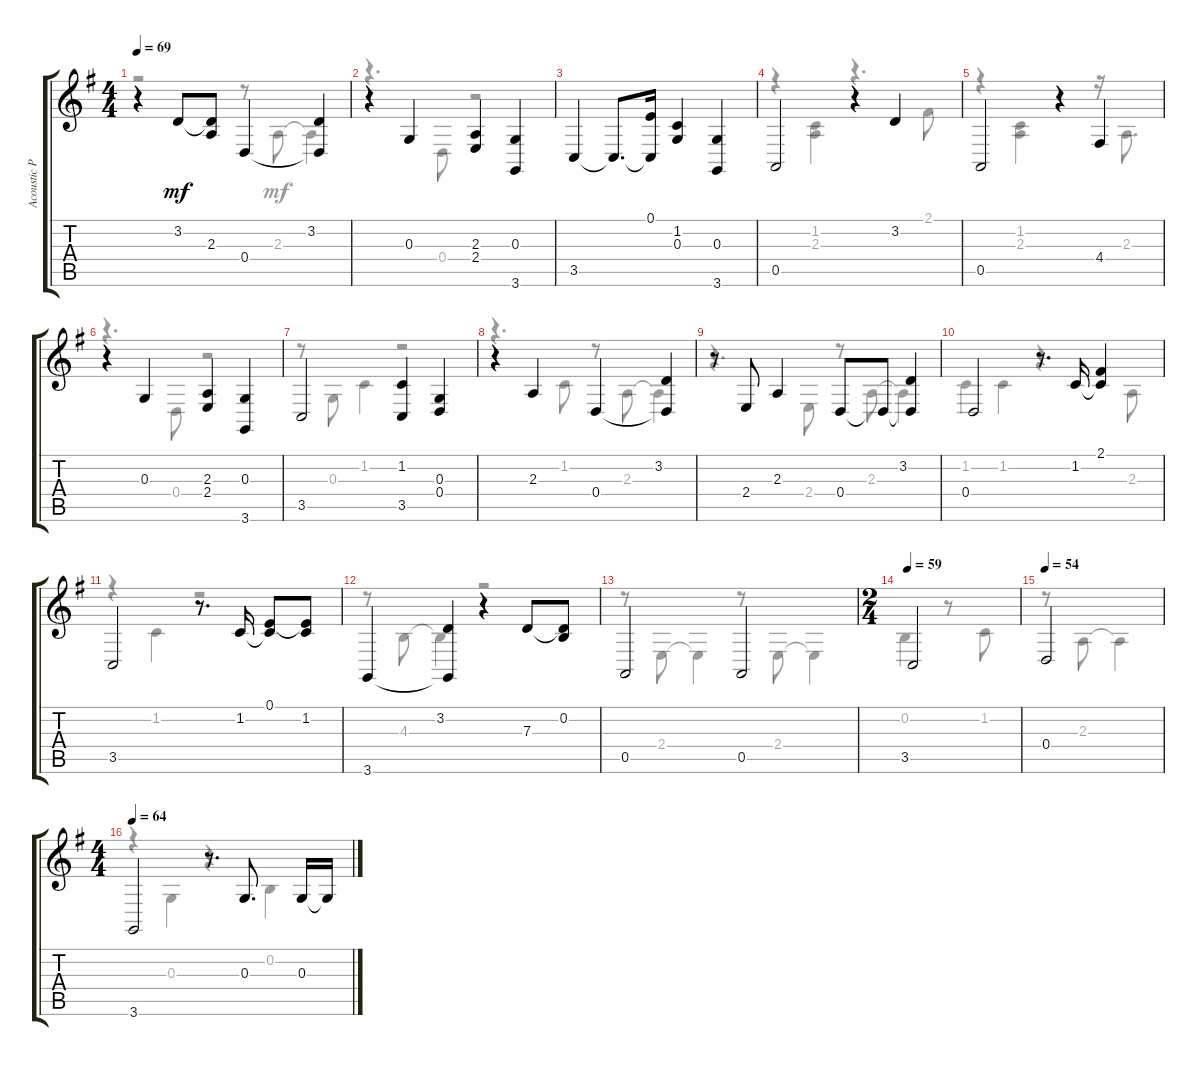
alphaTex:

\track ("Acoustic Piano" "Acoustic P") {instrument acousticgrandpiano}
\staff {score tabs}
\tuning (E4 B3 G3 D3 A2 E2) {hide}
\voice
\ts (4 4)
\tempo 69
\clef g2
\ks eminor
r.4{dy mf} 3.2.8 (3.2{t} 2.3).8 0.4.4 (3.2 0.4{t}).4 |
r.4 0.3.4 (2.3 2.4).4 (0.3 3.6).4 |
3.5.4 3.5{t}.8{d} (0.1 3.5{t}).16 (1.2 0.3).4 (0.3 3.6).4 |
0.5.2 r.4 3.2.4 |
0.5.2 r.4 4.4.4 |
r.4 0.3.4 (2.3 2.4).4 (0.3 3.6).4 |
3.5.2 (1.2 3.5).4 (0.3 0.4).4 |
r.4 2.3.4 0.4.4 (3.2 0.4{t}).4 |
r.8 2.4.8 2.3.4 0.4.8 0.4{t}.8 (3.2 0.4{t}).4 |
0.4.2 r.8{d} 1.2.16 (2.1 1.2{t}).4 |
3.5.2 r.8{d} 1.2.16 (0.1 1.2{t}).8 (0.1{t} 1.2).8 |
3.6.4 (3.2 3.6{t}).4 r.4 7.3.8 (0.2 7.3{t}).8 |
0.5.2 0.5.2 |
\ts (2 4)
\tempo 59
3.5.2 |
\tempo 54
0.4.2 |
\ts (4 4)
\tempo 64
3.6.2 r.8{d} 0.3.8{d} 0.3.16 0.3{t}.16
\voice
\clef g2
\ottava regular
\simile none
\ks eminor
r.2{dy mf} r.8 2.3.8 2.3{t}.4 |
r.4{d} 0.4.8 r.2 |
|
r.4 (1.2 2.3).4 r.4{d} 2.1.8 |
r.4 (1.2 2.3).4 r.4 r.16 2.3.8{d} |
r.4{d} 0.4.8 r.2 |
r.8 0.3.8 1.2.4 r.2 |
r.4{d} 1.2.8 r.8 2.3.8 2.3{t}.4 |
r.4{d} 2.4.8 r.8 2.3.8 2.3{t}.4 |
1.2.4 1.2.4 r.4{d} 2.3.8 |
r.4 1.2.4 r.2 |
r.8 4.3.8 4.3{t}.4 r.2 |
r.8 2.4.8 2.4{t}.4 r.8 2.4.8 2.4{t}.4 |
0.2.4 r.8 1.2.8 |
r.8 2.3.8 2.3{t}.4 |
r.4 0.3.4 r.4 0.2.4
